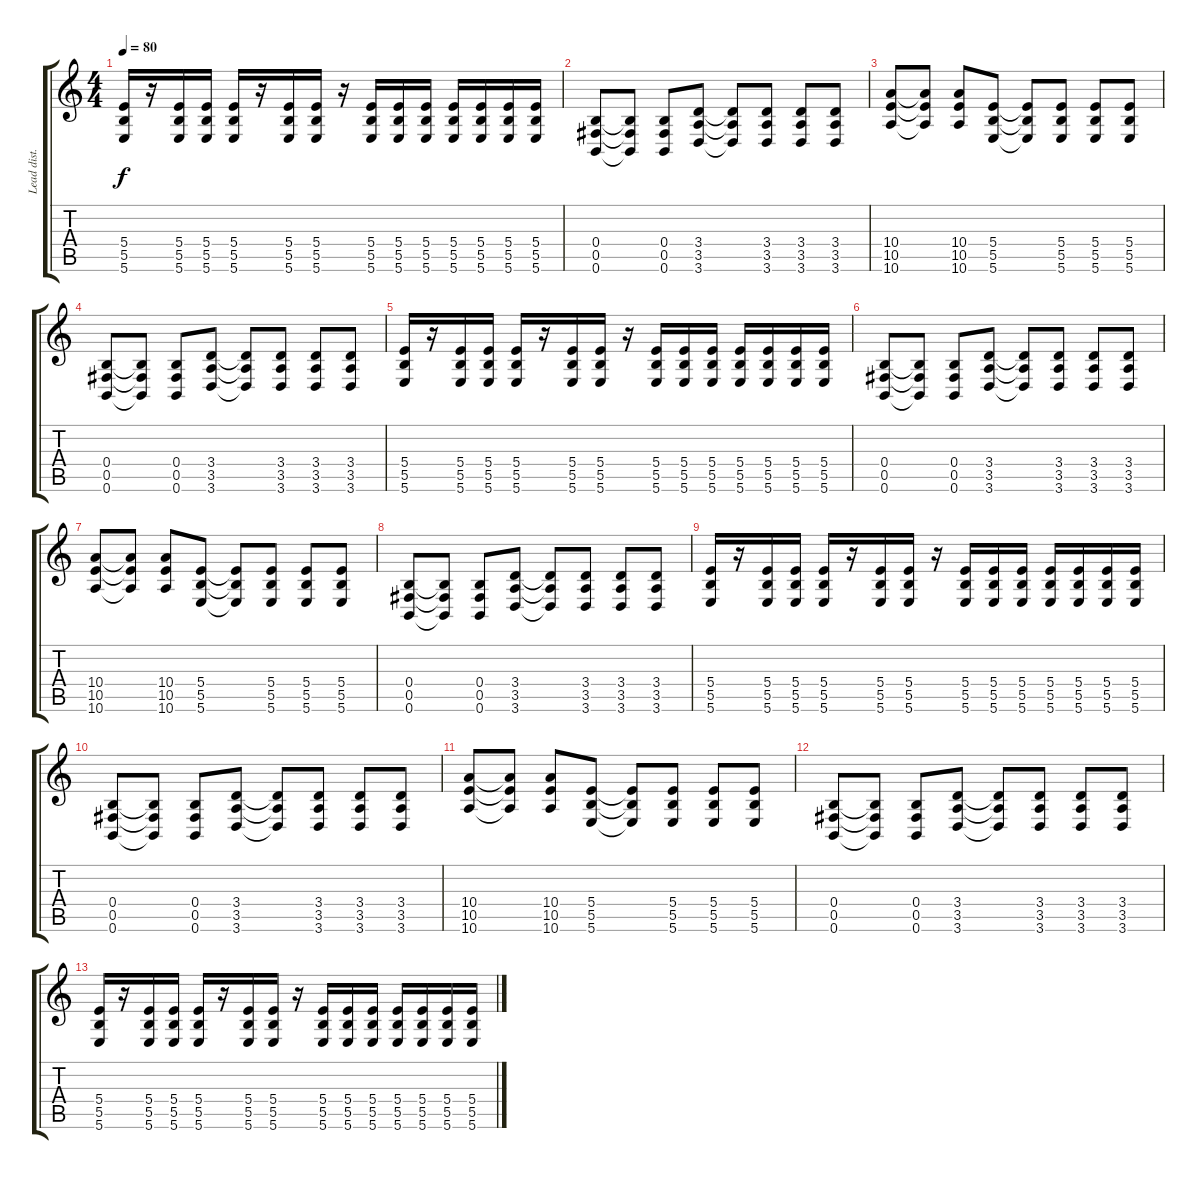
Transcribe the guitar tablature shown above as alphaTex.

\track ("Lead dist." "Lead dist.") {instrument distortionguitar}
\staff {score tabs}
\tuning (Db4 Ab3 E3 B2 Gb2 B1) {hide}
\ts (4 4)
\tempo 80
\clef g2
\ks c
(5.4 5.5 5.6).16{dy f} r.16 (5.4 5.5 5.6).16 (5.4 5.5 5.6).16 (5.4 5.5 5.6).16 r.16 (5.4 5.5 5.6).16 (5.4 5.5 5.6).16 r.16 (5.4 5.5 5.6).16 (5.4 5.5 5.6).16 (5.4 5.5 5.6).16 (5.4 5.5 5.6).16 (5.4 5.5 5.6).16 (5.4 5.5 5.6).16 (5.4 5.5 5.6).16 |
(0.4 0.5 0.6).8 (0.4{t} 0.5{t} 0.6{t}).8 (0.4 0.5 0.6).8 (3.4 3.5 3.6).8 (3.4{t} 3.5{t} 3.6{t}).8 (3.4 3.5 3.6).8 (3.4 3.5 3.6).8 (3.4 3.5 3.6).8 |
(10.4 10.5 10.6).8 (10.4{t} 10.5{t} 10.6{t}).8 (10.4 10.5 10.6).8 (5.4 5.5 5.6).8 (5.4{t} 5.5{t} 5.6{t}).8 (5.4 5.5 5.6).8 (5.4 5.5 5.6).8 (5.4 5.5 5.6).8 |
(0.4 0.5 0.6).8 (0.4{t} 0.5{t} 0.6{t}).8 (0.4 0.5 0.6).8 (3.4 3.5 3.6).8 (3.4{t} 3.5{t} 3.6{t}).8 (3.4 3.5 3.6).8 (3.4 3.5 3.6).8 (3.4 3.5 3.6).8 |
(5.4 5.5 5.6).16 r.16 (5.4 5.5 5.6).16 (5.4 5.5 5.6).16 (5.4 5.5 5.6).16 r.16 (5.4 5.5 5.6).16 (5.4 5.5 5.6).16 r.16 (5.4 5.5 5.6).16 (5.4 5.5 5.6).16 (5.4 5.5 5.6).16 (5.4 5.5 5.6).16 (5.4 5.5 5.6).16 (5.4 5.5 5.6).16 (5.4 5.5 5.6).16 |
(0.4 0.5 0.6).8 (0.4{t} 0.5{t} 0.6{t}).8 (0.4 0.5 0.6).8 (3.4 3.5 3.6).8 (3.4{t} 3.5{t} 3.6{t}).8 (3.4 3.5 3.6).8 (3.4 3.5 3.6).8 (3.4 3.5 3.6).8 |
(10.4 10.5 10.6).8 (10.4{t} 10.5{t} 10.6{t}).8 (10.4 10.5 10.6).8 (5.4 5.5 5.6).8 (5.4{t} 5.5{t} 5.6{t}).8 (5.4 5.5 5.6).8 (5.4 5.5 5.6).8 (5.4 5.5 5.6).8 |
(0.4 0.5 0.6).8 (0.4{t} 0.5{t} 0.6{t}).8 (0.4 0.5 0.6).8 (3.4 3.5 3.6).8 (3.4{t} 3.5{t} 3.6{t}).8 (3.4 3.5 3.6).8 (3.4 3.5 3.6).8 (3.4 3.5 3.6).8 |
(5.4 5.5 5.6).16 r.16 (5.4 5.5 5.6).16 (5.4 5.5 5.6).16 (5.4 5.5 5.6).16 r.16 (5.4 5.5 5.6).16 (5.4 5.5 5.6).16 r.16 (5.4 5.5 5.6).16 (5.4 5.5 5.6).16 (5.4 5.5 5.6).16 (5.4 5.5 5.6).16 (5.4 5.5 5.6).16 (5.4 5.5 5.6).16 (5.4 5.5 5.6).16 |
(0.4 0.5 0.6).8 (0.4{t} 0.5{t} 0.6{t}).8 (0.4 0.5 0.6).8 (3.4 3.5 3.6).8 (3.4{t} 3.5{t} 3.6{t}).8 (3.4 3.5 3.6).8 (3.4 3.5 3.6).8 (3.4 3.5 3.6).8 |
(10.4 10.5 10.6).8 (10.4{t} 10.5{t} 10.6{t}).8 (10.4 10.5 10.6).8 (5.4 5.5 5.6).8 (5.4{t} 5.5{t} 5.6{t}).8 (5.4 5.5 5.6).8 (5.4 5.5 5.6).8 (5.4 5.5 5.6).8 |
(0.4 0.5 0.6).8 (0.4{t} 0.5{t} 0.6{t}).8 (0.4 0.5 0.6).8 (3.4 3.5 3.6).8 (3.4{t} 3.5{t} 3.6{t}).8 (3.4 3.5 3.6).8 (3.4 3.5 3.6).8 (3.4 3.5 3.6).8 |
(5.4 5.5 5.6).16 r.16 (5.4 5.5 5.6).16 (5.4 5.5 5.6).16 (5.4 5.5 5.6).16 r.16 (5.4 5.5 5.6).16 (5.4 5.5 5.6).16 r.16 (5.4 5.5 5.6).16 (5.4 5.5 5.6).16 (5.4 5.5 5.6).16 (5.4 5.5 5.6).16 (5.4 5.5 5.6).16 (5.4 5.5 5.6).16 (5.4 5.5 5.6).16
